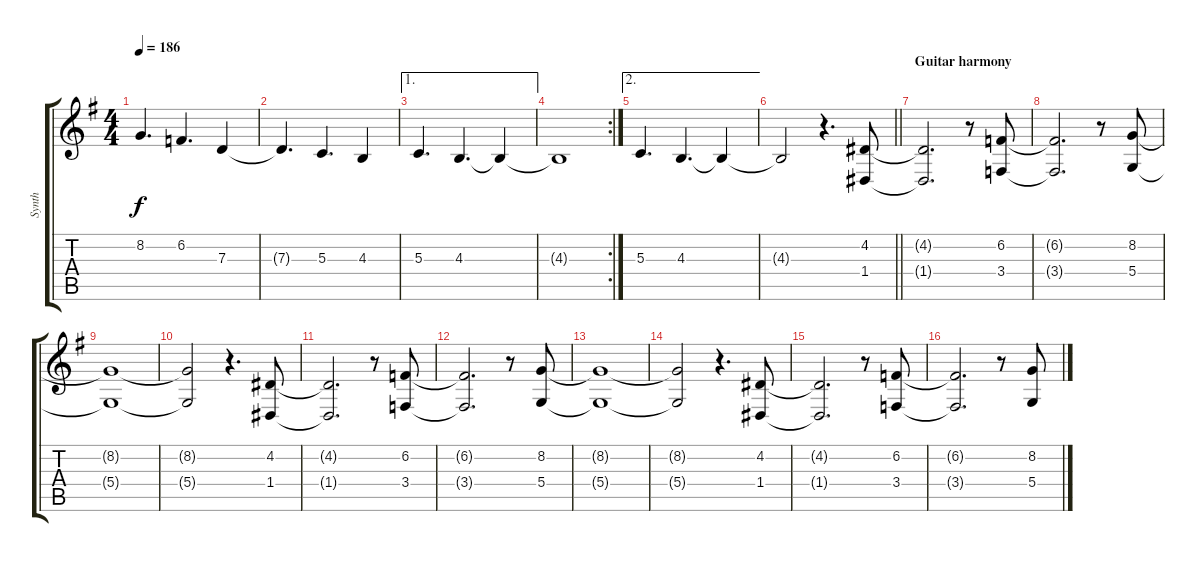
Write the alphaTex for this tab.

\track ("Synth" "Synth") {instrument synthstrings1}
\staff {score tabs}
\tuning (E4 B3 G3 D3 A2 E2) {hide}
\ts (4 4)
\tempo 186
\clef g2
\ks g
8.2.4{d dy f} 6.2.4{d} 7.3.4 |
7.3{t}.4{d} 5.3.4{d} 4.3.4 |
\ae 1
5.3.4{d} 4.3.4{d} 4.3{t}.4 |
\rc 2
4.3{t}.1 |
\ae 2
5.3.4{d} 4.3.4{d} 4.3{t}.4 |
\barLineRight lightlight
4.3{t}.2 r.4{d} (4.2 1.4).8 |
\section ("" "Guitar harmony")
(4.2{t} 1.4{t}).2{d} r.8 (6.2 3.4).8 |
(6.2{t} 3.4{t}).2{d} r.8 (8.2 5.4).8 |
(8.2{t} 5.4{t}).1 |
(8.2{t} 5.4{t}).2 r.4{d} (4.2 1.4).8 |
(4.2{t} 1.4{t}).2{d} r.8 (6.2 3.4).8 |
(6.2{t} 3.4{t}).2{d} r.8 (8.2 5.4).8 |
(8.2{t} 5.4{t}).1 |
(8.2{t} 5.4{t}).2 r.4{d} (4.2 1.4).8 |
(4.2{t} 1.4{t}).2{d} r.8 (6.2 3.4).8 |
(6.2{t} 3.4{t}).2{d} r.8 (8.2 5.4).8
